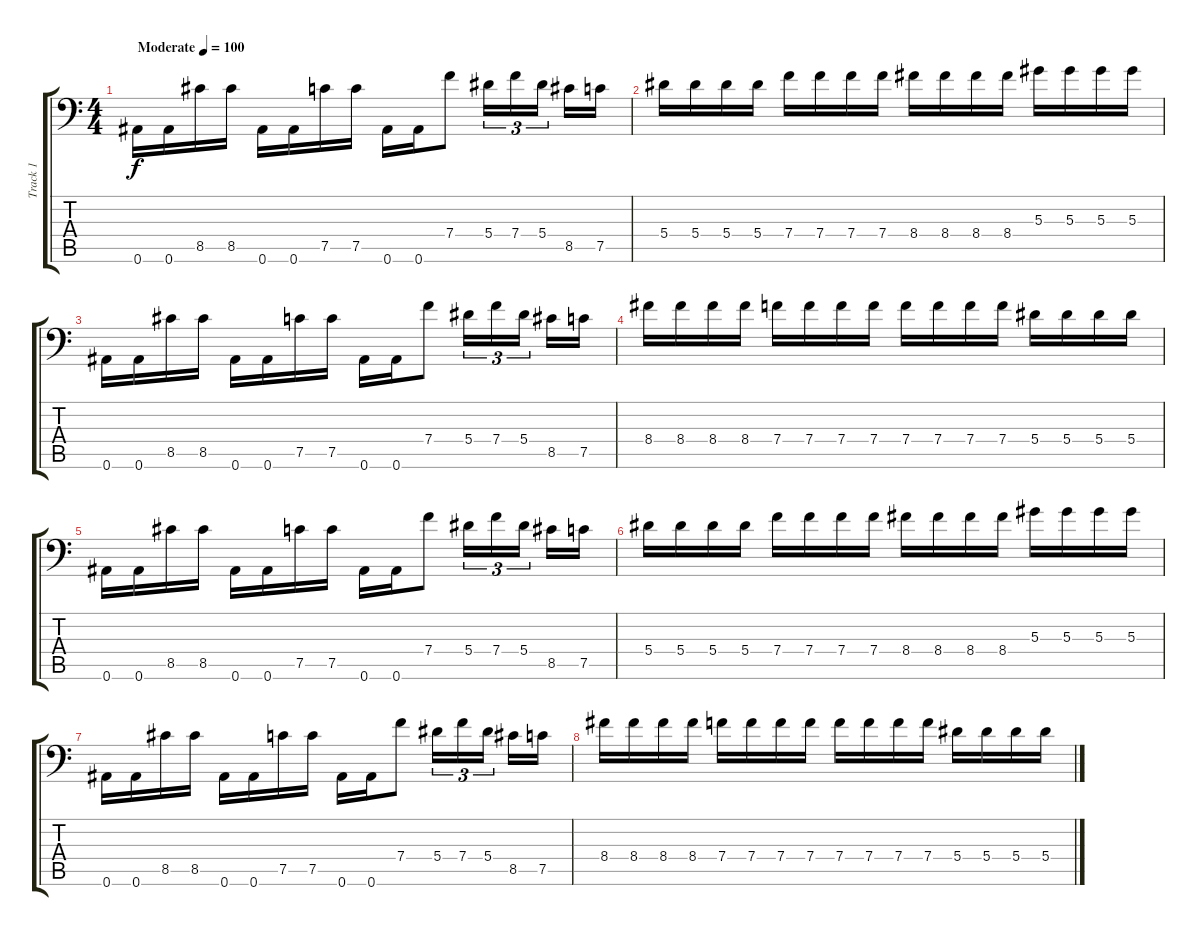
\track ("Track 1" "Track 1") {instrument distortionguitar}
\staff {score tabs}
\tuning (C4 G3 Eb3 Bb2 F2 Bb1) {hide}
\ts (4 4)
\tempo (100 "Moderate")
\clef f4
\ks c
0.6.16{dy f instrument distortionguitar} 0.6.16 8.5.16 8.5.16 0.6.16 0.6.16 7.5.16 7.5.16 0.6.16 0.6.16 7.4.8 5.4.16{tu (3 2)} 7.4.16{tu (3 2)} 5.4.16{tu (3 2) beam splitsecondary} 8.5.16 7.5.16 |
5.4.16 5.4.16 5.4.16 5.4.16 7.4.16 7.4.16 7.4.16 7.4.16 8.4.16 8.4.16 8.4.16 8.4.16 5.3.16 5.3.16 5.3.16 5.3.16 |
0.6.16 0.6.16 8.5.16 8.5.16 0.6.16 0.6.16 7.5.16 7.5.16 0.6.16 0.6.16 7.4.8 5.4.16{tu (3 2)} 7.4.16{tu (3 2)} 5.4.16{tu (3 2) beam splitsecondary} 8.5.16 7.5.16 |
8.4.16 8.4.16 8.4.16 8.4.16 7.4.16 7.4.16 7.4.16 7.4.16 7.4.16 7.4.16 7.4.16 7.4.16 5.4.16 5.4.16 5.4.16 5.4.16 |
0.6.16 0.6.16 8.5.16 8.5.16 0.6.16 0.6.16 7.5.16 7.5.16 0.6.16 0.6.16 7.4.8 5.4.16{tu (3 2)} 7.4.16{tu (3 2)} 5.4.16{tu (3 2) beam splitsecondary} 8.5.16 7.5.16 |
5.4.16 5.4.16 5.4.16 5.4.16 7.4.16 7.4.16 7.4.16 7.4.16 8.4.16 8.4.16 8.4.16 8.4.16 5.3.16 5.3.16 5.3.16 5.3.16 |
0.6.16 0.6.16 8.5.16 8.5.16 0.6.16 0.6.16 7.5.16 7.5.16 0.6.16 0.6.16 7.4.8 5.4.16{tu (3 2)} 7.4.16{tu (3 2)} 5.4.16{tu (3 2) beam splitsecondary} 8.5.16 7.5.16 |
8.4.16 8.4.16 8.4.16 8.4.16 7.4.16 7.4.16 7.4.16 7.4.16 7.4.16 7.4.16 7.4.16 7.4.16 5.4.16 5.4.16 5.4.16 5.4.16
